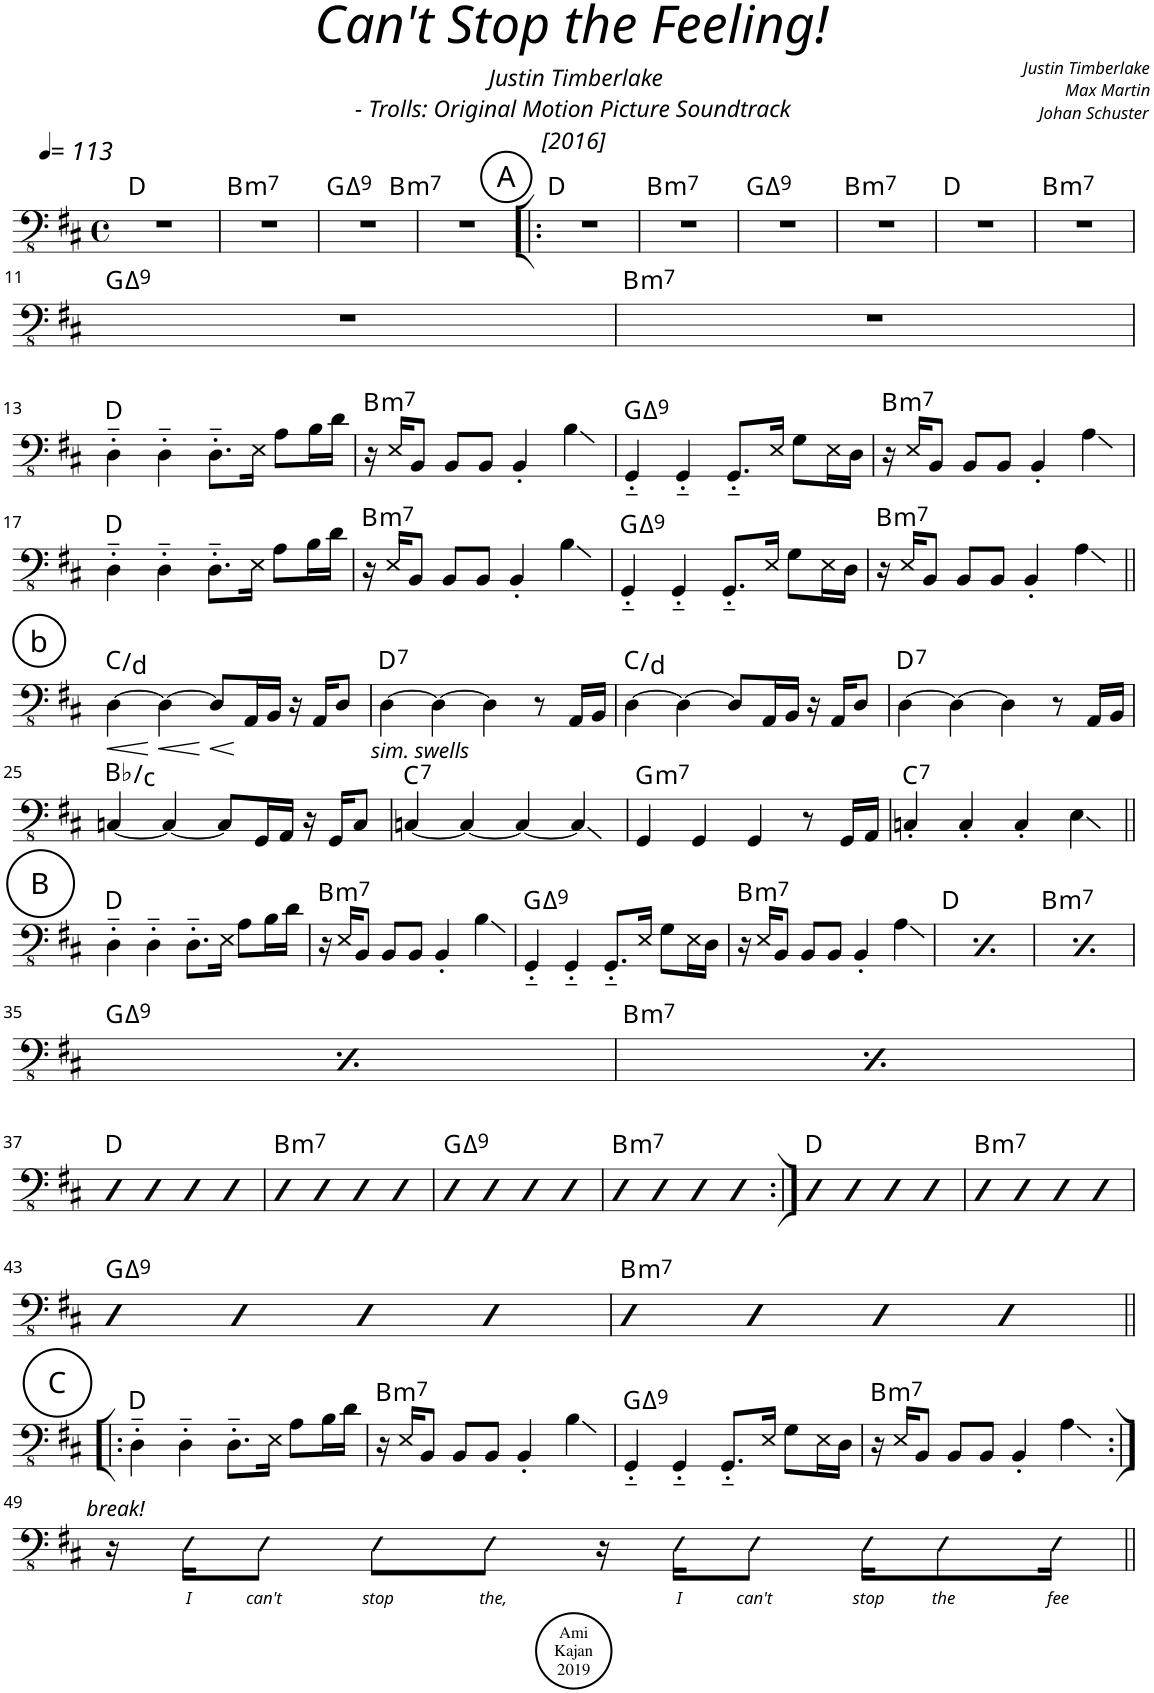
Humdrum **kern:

**kern	**text	**dynam	**harte
*part1	*part1	*part1	*part1
*staff1	*staff1	*staff1	*
*I"Piano	*	*	*
*I'Pno.	*	*	*
*clefFv4	*	*	*
*k[f#c#]	*	*	*
*M4/4	*	*	*
*met(c)	*	*	*
*MM113	*	*	*
=1	=1	=1	=1
1r	.	.	D:maj
=2	=2	=2	=2
!	!	!	!LO:H:kt=m7
1r	.	.	B:min7
=3	=3	=3	=3
!	!	!	!LO:H:kt=9
1r	.	.	G:maj9
=4	=4	=4	=4
!	!	!	!LO:H:kt=m7
1r	.	.	B:min7
!!LO:REH:place=s1:a:cj:enc=circle:fs=14:t=A
=5!|:	=5!|:	=5!|:	=5!|:
1r	.	.	D:maj
=6	=6	=6	=6
!	!	!	!LO:H:kt=m7
1r	.	.	B:min7
=7	=7	=7	=7
!	!	!	!LO:H:kt=9
1r	.	.	G:maj9
=8	=8	=8	=8
!	!	!	!LO:H:kt=m7
1r	.	.	B:min7
=9	=9	=9	=9
1r	.	.	D:maj
=10	=10	=10	=10
!	!	!	!LO:H:kt=m7
1r	.	.	B:min7
!!LO:LB:g=z
=11	=11	=11	=11
!	!	!	!LO:H:kt=9
1r	.	.	G:maj9
=12	=12	=12	=12
!	!	!	!LO:H:kt=m7
1r	.	.	B:min7
!!LO:LB:g=z
=13	=13	=13	=13
4DD'~\	.	.	D:maj
4DD'~\	.	.	.
8.DD'~\L	.	.	.
16EE\Jk	.	.	.
8AA\L	.	.	.
16BB\L	.	.	.
16D\JJ	.	.	.
=14	=14	=14	=14
!	!	!	!LO:H:kt=m7
16r	.	.	B:min7
16EE/KL	.	.	.
8BBB/J	.	.	.
8BBB/L	.	.	.
8BBB/J	.	.	.
4BBB'/	.	.	.
4BB\	.	.	.
=15	=15	=15	=15
!	!	!	!LO:H:kt=9
4GGG'~/	.	.	G:maj9
4GGG'~/	.	.	.
8.GGG'~/L	.	.	.
16EE/Jk	.	.	.
8GG\L	.	.	.
16EE\L	.	.	.
16DD\JJ	.	.	.
=16	=16	=16	=16
!	!	!	!LO:H:kt=m7
16r	.	.	B:min7
16EE/KL	.	.	.
8BBB/J	.	.	.
8BBB/L	.	.	.
8BBB/J	.	.	.
4BBB'/	.	.	.
4AA\	.	.	.
!!LO:LB:g=z
=17	=17	=17	=17
4DD'~\	.	.	D:maj
4DD'~\	.	.	.
8.DD'~\L	.	.	.
16EE\Jk	.	.	.
8AA\L	.	.	.
16BB\L	.	.	.
16D\JJ	.	.	.
=18	=18	=18	=18
!	!	!	!LO:H:kt=m7
16r	.	.	B:min7
16EE/KL	.	.	.
8BBB/J	.	.	.
8BBB/L	.	.	.
8BBB/J	.	.	.
4BBB'/	.	.	.
4BB\	.	.	.
=19	=19	=19	=19
!	!	!	!LO:H:kt=9
4GGG'~/	.	.	G:maj9
4GGG'~/	.	.	.
8.GGG'~/L	.	.	.
16EE/Jk	.	.	.
8GG\L	.	.	.
16EE\L	.	.	.
16DD\JJ	.	.	.
=20	=20	=20	=20
!	!	!	!LO:H:kt=m7
16r	.	.	B:min7
16EE/KL	.	.	.
8BBB/J	.	.	.
8BBB/L	.	.	.
8BBB/J	.	.	.
4BBB'/	.	.	.
4AA\	.	.	.
!!LO:LB:g=z
!!LO:REH:place=s1:a:cj:enc=circle:fs=14:t=b
=21||	=21||	=21||	=21||
!	!	!LO:HP:b	!
[4DD\	.	<	C:maj/2
!	!	!LO:HP:n=1:b	!
4DD\_	.	[ <	.
!	!	!LO:HP:n=1:b	!
8DD/L]	.	[ <	.
16AAA/L	.	[	.
16BBB/JJ	.	.	.
16r	.	.	.
16AAA/KL	.	.	.
8DD/J	.	.	.
=22	=22	=22	=22
!LO:TX:b:i:t=sim. swells	!	!	!LO:H:kt=7
[4DD\	.	.	D:7
4DD\_	.	.	.
4DD\]	.	.	.
8r	.	.	.
16AAA/LL	.	.	.
16BBB/JJ	.	.	.
=23	=23	=23	=23
[4DD\	.	.	C:maj/2
4DD\_	.	.	.
8DD/L]	.	.	.
16AAA/L	.	.	.
16BBB/JJ	.	.	.
16r	.	.	.
16AAA/KL	.	.	.
8DD/J	.	.	.
=24	=24	=24	=24
!	!	!	!LO:H:kt=7
[4DD\	.	.	D:7
4DD\_	.	.	.
4DD\]	.	.	.
8r	.	.	.
16AAA/LL	.	.	.
16BBB/JJ	.	.	.
!!LO:LB:g=z
=25	=25	=25	=25
[4CCn/	.	.	Bb:maj/2
4CC/_	.	.	.
8CC/L]	.	.	.
16GGG/L	.	.	.
16AAA/JJ	.	.	.
16r	.	.	.
16GGG/KL	.	.	.
8CC/J	.	.	.
=26	=26	=26	=26
!	!	!	!LO:H:kt=7
[4CCn/	.	.	C:7
4CC/_	.	.	.
4CC/_	.	.	.
4CC/]	.	.	.
=27	=27	=27	=27
!	!	!	!LO:H:kt=m7
4GGG/	.	.	G:min7
4GGG/	.	.	.
4GGG/	.	.	.
8r	.	.	.
16GGG/LL	.	.	.
16AAA/JJ	.	.	.
=28	=28	=28	=28
!	!	!	!LO:H:kt=7
4CCn'/	.	.	C:7
4CC'/	.	.	.
4CC'/	.	.	.
4EE\	.	.	.
!!LO:LB:g=z
!!LO:REH:place=s1:a:cj:enc=circle:fs=14:t=B
=29||	=29||	=29||	=29||
4DD'~\	.	.	D:maj
4DD'~\	.	.	.
8.DD'~\L	.	.	.
16EE\Jk	.	.	.
8AA\L	.	.	.
16BB\L	.	.	.
16D\JJ	.	.	.
=30	=30	=30	=30
!	!	!	!LO:H:kt=m7
16r	.	.	B:min7
16EE/KL	.	.	.
8BBB/J	.	.	.
8BBB/L	.	.	.
8BBB/J	.	.	.
4BBB'/	.	.	.
4BB\	.	.	.
=31	=31	=31	=31
!	!	!	!LO:H:kt=9
4GGG'~/	.	.	G:maj9
4GGG'~/	.	.	.
8.GGG'~/L	.	.	.
16EE/Jk	.	.	.
8GG\L	.	.	.
16EE\L	.	.	.
16DD\JJ	.	.	.
=32	=32	=32	=32
!	!	!	!LO:H:kt=m7
16r	.	.	B:min7
16EE/KL	.	.	.
8BBB/J	.	.	.
8BBB/L	.	.	.
8BBB/J	.	.	.
4BBB'/	.	.	.
4AA\	.	.	.
=33	=33	=33	=33
!	!	!	!LO:H:kt=m7
16r	.	.	B:min7
16EE/KL	.	.	.
8BBB/J	.	.	.
8BBB/L	.	.	.
8BBB/J	.	.	.
4BBB'/	.	.	.
4AA\	.	.	.
=34	=34	=34	=34
!	!	!	!LO:H:kt=m7
16r	.	.	B:min7
16EE/KL	.	.	.
8BBB/J	.	.	.
8BBB/L	.	.	.
8BBB/J	.	.	.
4BBB'/	.	.	.
4AA\	.	.	.
!!LO:LB:g=z
=35	=35	=35	=35
!	!	!	!LO:H:kt=m7
16r	.	.	B:min7
16EE/KL	.	.	.
8BBB/J	.	.	.
8BBB/L	.	.	.
8BBB/J	.	.	.
4BBB'/	.	.	.
4AA\	.	.	.
=36	=36	=36	=36
!	!	!	!LO:H:kt=m7
16r	.	.	B:min7
16EE/KL	.	.	.
8BBB/J	.	.	.
8BBB/L	.	.	.
8BBB/J	.	.	.
4BBB'/	.	.	.
4AA\	.	.	.
!!LO:LB:g=z
=37	=37	=37	=37
4EE	.	.	D:maj
4EE	.	.	.
4EE	.	.	.
4EE	.	.	.
=38	=38	=38	=38
!	!	!	!LO:H:kt=m7
4EE	.	.	B:min7
4EE	.	.	.
4EE	.	.	.
4EE	.	.	.
=39	=39	=39	=39
!	!	!	!LO:H:kt=9
4EE	.	.	G:maj9
4EE	.	.	.
4EE	.	.	.
4EE	.	.	.
=40	=40	=40	=40
!	!	!	!LO:H:kt=m7
4EE	.	.	B:min7
4EE	.	.	.
4EE	.	.	.
4EE	.	.	.
=41:|!	=41:|!	=41:|!	=41:|!
4EE	.	.	D:maj
4EE	.	.	.
4EE	.	.	.
4EE	.	.	.
=42	=42	=42	=42
!	!	!	!LO:H:kt=m7
4EE	.	.	B:min7
4EE	.	.	.
4EE	.	.	.
4EE	.	.	.
!!LO:LB:g=z
=43	=43	=43	=43
!	!	!	!LO:H:kt=9
4EE	.	.	G:maj9
4EE	.	.	.
4EE	.	.	.
4EE	.	.	.
=44	=44	=44	=44
!	!	!	!LO:H:kt=m7
4EE	.	.	B:min7
4EE	.	.	.
4EE	.	.	.
4EE	.	.	.
!!LO:LB:g=z
!!LO:REH:place=s1:a:cj:enc=circle:fs=14:t=C
=45!|:	=45!|:	=45!|:	=45!|:
4DD'~\	.	.	D:maj
4DD'~\	.	.	.
8.DD'~\L	.	.	.
16EE\Jk	.	.	.
8AA\L	.	.	.
16BB\L	.	.	.
16D\JJ	.	.	.
=46	=46	=46	=46
!	!	!	!LO:H:kt=m7
16r	.	.	B:min7
16EE/KL	.	.	.
8BBB/J	.	.	.
8BBB/L	.	.	.
8BBB/J	.	.	.
4BBB'/	.	.	.
4BB\	.	.	.
=47	=47	=47	=47
!	!	!	!LO:H:kt=9
4GGG'~/	.	.	G:maj9
4GGG'~/	.	.	.
8.GGG'~/L	.	.	.
16EE/Jk	.	.	.
8GG\L	.	.	.
16EE\L	.	.	.
16DD\JJ	.	.	.
=48	=48	=48	=48
!	!	!	!LO:H:kt=m7
16r	.	.	B:min7
16EE/KL	.	.	.
8BBB/J	.	.	.
8BBB/L	.	.	.
8BBB/J	.	.	.
4BBB'/	.	.	.
4AA\	.	.	.
!!LO:LB:g=z
=49:|!	=49:|!	=49:|!	=49:|!
16r	.	.	.
!LO:TX:a:i:t=break!	!	!	!
!	!LO:LY:b	!	!
16EE!\KL	I	.	.
!	!LO:LY:b	!	!
8EE!\J	can't	.	.
!	!LO:LY:b	!	!
8EE!\L	stop	.	.
!	!LO:LY:b	!	!
8EE!\J	the,	.	.
16r	.	.	.
!	!LO:LY:b	!	!
16EE!\KL	I	.	.
!	!LO:LY:b	!	!
8EE!\J	can't	.	.
!	!LO:LY:b	!	!
16EE!\KL	stop	.	.
!	!LO:LY:b	!	!
8EE!\	the	.	.
!	!LO:LY:b	!	!
16EE!\Jk	fee	.	.
=||	=||	=||	=||
*-	*-	*-	*-
